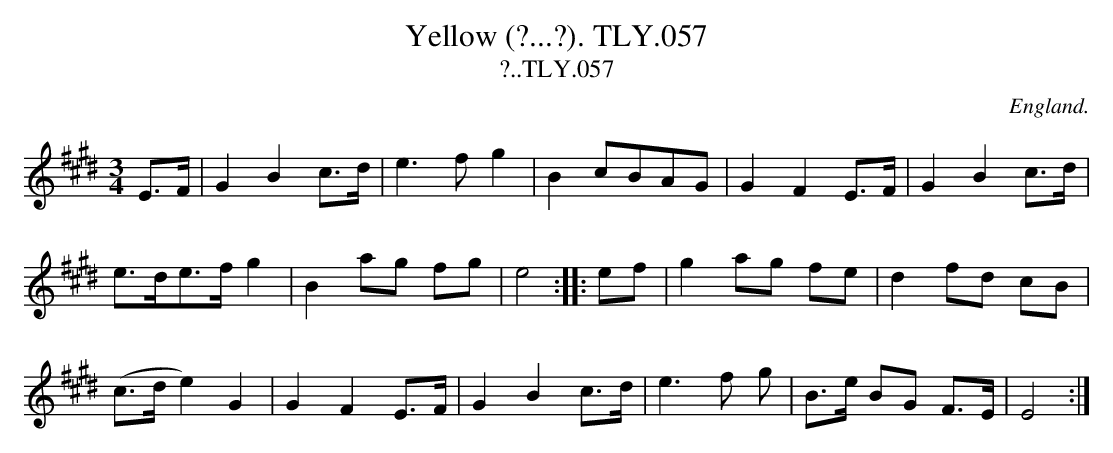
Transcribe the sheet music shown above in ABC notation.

X:1
T:Yellow (?...?). TLY.057
T:?..TLY.057
M:3/4
L:1/8
O:England.
K:E_
E>F|G2B2 c>d| e3f g2|B2 c-BA-G|G2-F2 E>F| G2 B2 c>d|! e->de->fs g2|B2 ag
 fg| e4:|
|:ef|g2 a-g f-e| d2 f-d c-B|! (c>d e2)G2| G2-F2 E>F| G2 B2 c>d| e3 f g
2| B>e BG F>E|E4:|]
